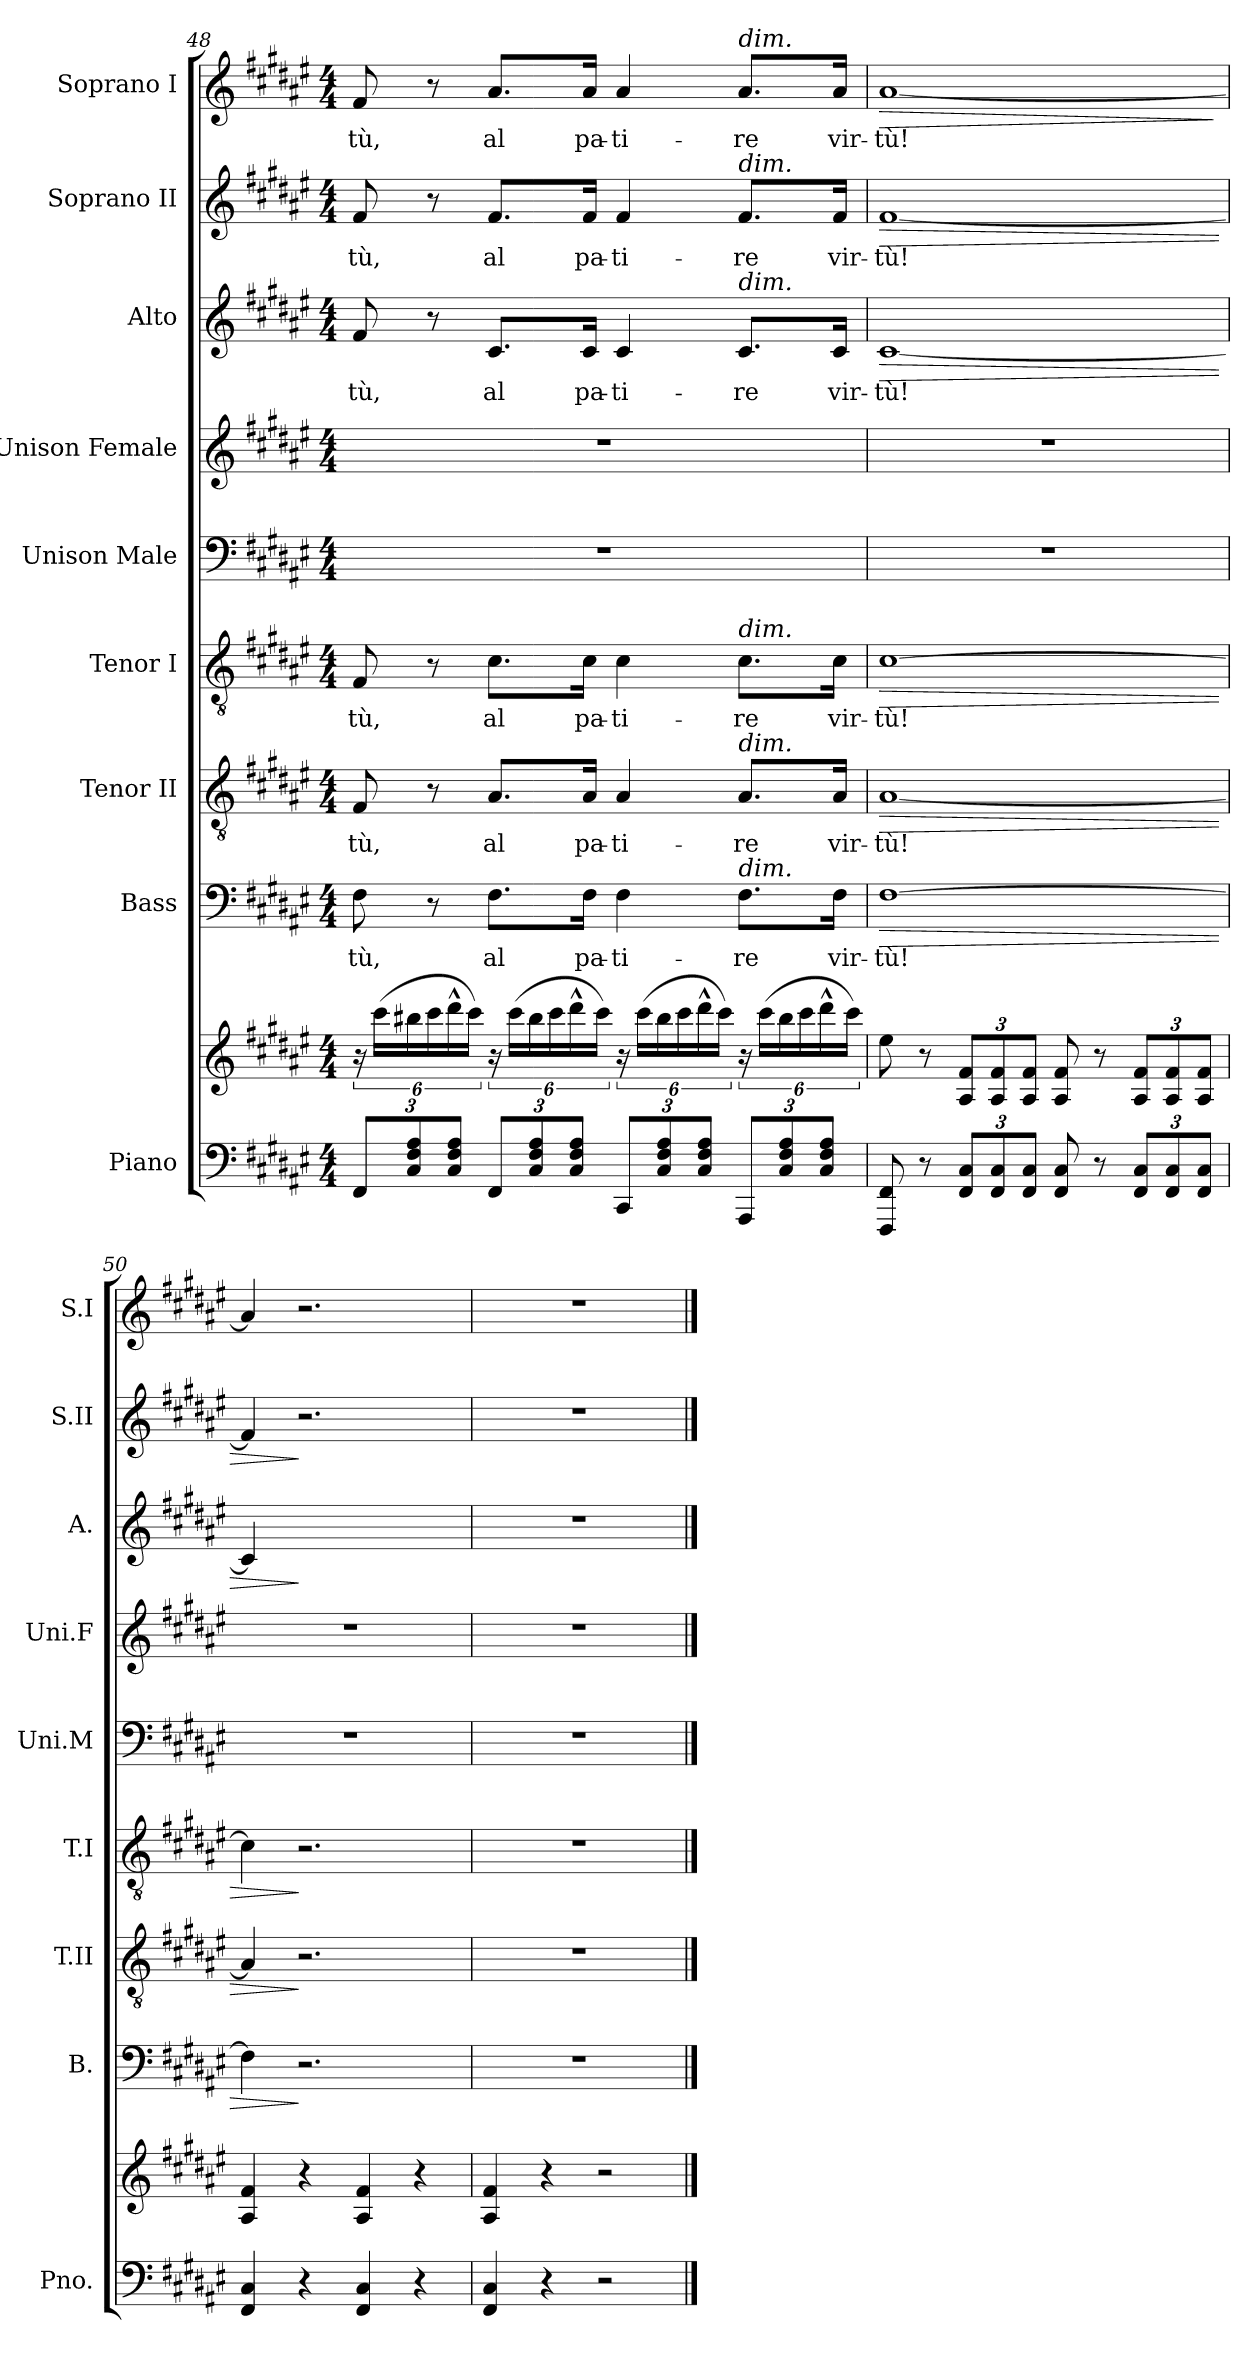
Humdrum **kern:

**kern	**kern	**kern	**text	**dynam	**kern	**text	**dynam	**kern	**text	**dynam	**kern	**kern	**kern	**text	**dynam	**kern	**text	**dynam	**kern	**text	**dynam
*part9	*part9	*part8	*part8	*part8	*part7	*part7	*part7	*part6	*part6	*part6	*part5	*part4	*part3	*part3	*part3	*part2	*part2	*part2	*part1	*part1	*part1
*staff10	*staff9	*staff8	*staff8	*staff8	*staff7	*staff7	*staff7	*staff6	*staff6	*staff6	*staff5	*staff4	*staff3	*staff3	*staff3	*staff2	*staff2	*staff2	*staff1	*staff1	*staff1
*I"Piano	*	*I"Bass	*	*	*I"Tenor II	*	*	*I"Tenor I	*	*	*I"Unison Male	*I"Unison Female	*I"Alto	*	*	*I"Soprano II	*	*	*I"Soprano I	*	*
*I'Pno.	*	*I'B.	*	*	*I'T.II	*	*	*I'T.I	*	*	*I'Uni.M	*I'Uni.F	*I'A.	*	*	*I'S.II	*	*	*I'S.I	*	*
!!LO:PB:g=z
*clefF4	*clefG2	*clefF4	*	*	*clefGv2	*	*	*clefGv2	*	*	*clefF4	*clefG2	*clefG2	*	*	*clefG2	*	*	*clefG2	*	*
*k[f#c#g#d#a#e#]	*k[f#c#g#d#a#e#]	*k[f#c#g#d#a#e#]	*	*	*k[f#c#g#d#a#e#]	*	*	*k[f#c#g#d#a#e#]	*	*	*k[f#c#g#d#a#e#]	*k[f#c#g#d#a#e#]	*k[f#c#g#d#a#e#]	*	*	*k[f#c#g#d#a#e#]	*	*	*k[f#c#g#d#a#e#]	*	*
*M4/4	*M4/4	*M4/4	*	*	*M4/4	*	*	*M4/4	*	*	*M4/4	*M4/4	*M4/4	*	*	*M4/4	*	*	*M4/4	*	*
*Xbrackettup	*	*	*	*	*	*	*	*	*	*	*	*	*	*	*	*	*	*	*	*	*
=48	=48	=48	=48	=48	=48	=48	=48	=48	=48	=48	=48	=48	=48	=48	=48	=48	=48	=48	=48	=48	=48
!	!	!	!LO:LY:b	!	!	!LO:LY:b	!	!	!LO:LY:b	!	!	!	!	!LO:LY:b	!	!	!LO:LY:b	!	!	!LO:LY:b	!
12FF#/L	24r	8F#\	-tù,	.	8F#/	-tù,	.	8F#/	-tù,	.	1r	1r	8f#/	-tù,	.	8f#/	-tù,	.	8f#/	-tù,	.
.	(24ccc#\LL	.	.	.	.	.	.	.	.	.	.	.	.	.	.	.	.	.	.	.	.
12C#/ 12F#/ 12A#/	24bb#X\	.	.	.	.	.	.	.	.	.	.	.	.	.	.	.	.	.	.	.	.
.	24ccc#\	8r	.	.	8r	.	.	8r	.	.	.	.	8r	.	.	8r	.	.	8r	.	.
12C#/ 12F#/ 12A#/J	24ddd#^^\	.	.	.	.	.	.	.	.	.	.	.	.	.	.	.	.	.	.	.	.
.	24ccc#\JJ)	.	.	.	.	.	.	.	.	.	.	.	.	.	.	.	.	.	.	.	.
!	!	!	!LO:LY:b	!	!	!LO:LY:b	!	!	!LO:LY:b	!	!	!	!	!LO:LY:b	!	!	!LO:LY:b	!	!	!LO:LY:b	!
12FF#/L	24r	8.F#\L	al	.	8.A#/L	al	.	8.c#\L	al	.	.	.	8.c#/L	al	.	8.f#/L	al	.	8.a#/L	al	.
.	(24ccc#\LL	.	.	.	.	.	.	.	.	.	.	.	.	.	.	.	.	.	.	.	.
12C#/ 12F#/ 12A#/	24bb#\	.	.	.	.	.	.	.	.	.	.	.	.	.	.	.	.	.	.	.	.
.	24ccc#\	.	.	.	.	.	.	.	.	.	.	.	.	.	.	.	.	.	.	.	.
12C#/ 12F#/ 12A#/J	24ddd#^^\	.	.	.	.	.	.	.	.	.	.	.	.	.	.	.	.	.	.	.	.
!	!	!	!LO:LY:b	!	!	!LO:LY:b	!	!	!LO:LY:b	!	!	!	!	!LO:LY:b	!	!	!LO:LY:b	!	!	!LO:LY:b	!
.	.	16F#\Jk	pa-	.	16A#/Jk	pa-	.	16c#\Jk	pa-	.	.	.	16c#/Jk	pa-	.	16f#/Jk	pa-	.	16a#/Jk	pa-	.
.	24ccc#\JJ)	.	.	.	.	.	.	.	.	.	.	.	.	.	.	.	.	.	.	.	.
!	!	!	!LO:LY:b	!	!	!LO:LY:b	!	!	!LO:LY:b	!	!	!	!	!LO:LY:b	!	!	!LO:LY:b	!	!	!LO:LY:b	!
12CC#/L	24r	4F#\	-ti-	.	4A#/	-ti-	.	4c#\	-ti-	.	.	.	4c#/	-ti-	.	4f#/	-ti-	.	4a#/	-ti-	.
.	(24ccc#\LL	.	.	.	.	.	.	.	.	.	.	.	.	.	.	.	.	.	.	.	.
12C#/ 12F#/ 12A#/	24bb#\	.	.	.	.	.	.	.	.	.	.	.	.	.	.	.	.	.	.	.	.
.	24ccc#\	.	.	.	.	.	.	.	.	.	.	.	.	.	.	.	.	.	.	.	.
12C#/ 12F#/ 12A#/J	24ddd#^^\	.	.	.	.	.	.	.	.	.	.	.	.	.	.	.	.	.	.	.	.
.	24ccc#\JJ)	.	.	.	.	.	.	.	.	.	.	.	.	.	.	.	.	.	.	.	.
!	!	!	!	!	!	!	!	!	!	!	!	!	!	!	!	!	!	!	!LO:TX:a:i:t=dim.	!	!
!	!	!	!	!	!	!	!	!	!	!	!	!	!	!	!	!LO:TX:a:i:t=dim.	!	!	!	!	!
!	!	!	!	!	!	!	!	!	!	!	!	!	!LO:TX:a:i:t=dim.	!	!	!	!	!	!	!	!
!	!	!	!	!	!	!	!	!LO:TX:a:i:t=dim.	!	!	!	!	!	!	!	!	!	!	!	!	!
!	!	!	!	!	!LO:TX:a:i:t=dim.	!	!	!	!	!	!	!	!	!	!	!	!	!	!	!	!
!	!	!LO:TX:a:i:t=dim.	!	!	!	!	!	!	!	!	!	!	!	!	!	!	!	!	!	!	!
!	!	!	!LO:LY:b	!	!	!LO:LY:b	!	!	!LO:LY:b	!	!	!	!	!LO:LY:b	!	!	!LO:LY:b	!	!	!LO:LY:b	!
12AAA#/L	24r	8.F#\L	-re	.	8.A#/L	-re	.	8.c#\L	-re	.	.	.	8.c#/L	-re	.	8.f#/L	-re	.	8.a#/L	-re	.
.	(24ccc#\LL	.	.	.	.	.	.	.	.	.	.	.	.	.	.	.	.	.	.	.	.
12C#/ 12F#/ 12A#/	24bb#\	.	.	.	.	.	.	.	.	.	.	.	.	.	.	.	.	.	.	.	.
.	24ccc#\	.	.	.	.	.	.	.	.	.	.	.	.	.	.	.	.	.	.	.	.
12C#/ 12F#/ 12A#/J	24ddd#^^\	.	.	.	.	.	.	.	.	.	.	.	.	.	.	.	.	.	.	.	.
!	!	!	!LO:LY:b	!	!	!LO:LY:b	!	!	!LO:LY:b	!	!	!	!	!LO:LY:b	!	!	!LO:LY:b	!	!	!LO:LY:b	!
.	.	16F#\Jk	vir-	.	16A#/Jk	vir-	.	16c#\Jk	vir-	.	.	.	16c#/Jk	vir-	.	16f#/Jk	vir-	.	16a#/Jk	vir-	.
.	24ccc#\JJ)	.	.	.	.	.	.	.	.	.	.	.	.	.	.	.	.	.	.	.	.
=49	=49	=49	=49	=49	=49	=49	=49	=49	=49	=49	=49	=49	=49	=49	=49	=49	=49	=49	=49	=49	=49
!	!	!	!LO:LY:b	!LO:HP:b	!	!LO:LY:b	!LO:HP:b	!	!LO:LY:b	!LO:HP:b	!	!	!	!LO:LY:b	!LO:HP:b	!	!LO:LY:b	!LO:HP:b	!	!LO:LY:b	!LO:HP:b
8FFF#/ 8FF#/	8ee#\	[1F#	-tù!	>	[1A#	-tù!	>	[1c#	-tù!	>	1r	1r	[1c#	-tù!	>	[1f#	-tù!	>	[1a#	-tù!	>
8r	8r	.	.	.	.	.	.	.	.	.	.	.	.	.	.	.	.	.	.	.	.
*	*Xbrackettup	*	*	*	*	*	*	*	*	*	*	*	*	*	*	*	*	*	*	*	*
12FF#/ 12C#/L	12A#/ 12f#/L	.	.	.	.	.	.	.	.	.	.	.	.	.	.	.	.	.	.	.	.
12FF#/ 12C#/	12A#/ 12f#/	.	.	.	.	.	.	.	.	.	.	.	.	.	.	.	.	.	.	.	.
12FF#/ 12C#/J	12A#/ 12f#/J	.	.	.	.	.	.	.	.	.	.	.	.	.	.	.	.	.	.	.	.
8FF#/ 8C#/	8A#/ 8f#/	.	.	.	.	.	.	.	.	.	.	.	.	.	.	.	.	.	.	.	.
8r	8r	.	.	.	.	.	.	.	.	.	.	.	.	.	.	.	.	.	.	.	.
12FF#/ 12C#/L	12A#/ 12f#/L	.	.	.	.	.	.	.	.	.	.	.	.	.	.	.	.	.	.	.	.
12FF#/ 12C#/	12A#/ 12f#/	.	.	.	.	.	.	.	.	.	.	.	.	.	.	.	.	.	.	.	.
12FF#/ 12C#/J	12A#/ 12f#/J	.	.	.	.	.	.	.	.	.	.	.	.	.	.	.	.	.	.	.	.
.	.	.	.	.	.	.	.	.	.	.	.	.	.	.	.	.	.	.	.	.	]
!!LO:PB:g=z
=50	=50	=50	=50	=50	=50	=50	=50	=50	=50	=50	=50	=50	=50	=50	=50	=50	=50	=50	=50	=50	=50
4FF#/ 4C#/	4A#/ 4f#/	4F#\]	.	.	4A#/]	.	.	4c#\]	.	.	1r	1r	4c#/]	.	.	4f#/]	.	.	4a#/]	.	.
4r	4r	2.r	.	]	2.r	.	]	2.r	.	]	.	.	2.ryy	.	]	2.r	.	]	2.r	.	.
4FF#/ 4C#/	4A#/ 4f#/	.	.	.	.	.	.	.	.	.	.	.	.	.	.	.	.	.	.	.	.
4r	4r	.	.	.	.	.	.	.	.	.	.	.	.	.	.	.	.	.	.	.	.
=51	=51	=51	=51	=51	=51	=51	=51	=51	=51	=51	=51	=51	=51	=51	=51	=51	=51	=51	=51	=51	=51
4FF#/ 4C#/	4A#/ 4f#/	1r	.	.	1r	.	.	1r	.	.	1r	1r	1r	.	.	1r	.	.	1r	.	.
4r	4r	.	.	.	.	.	.	.	.	.	.	.	.	.	.	.	.	.	.	.	.
2r	2r	.	.	.	.	.	.	.	.	.	.	.	.	.	.	.	.	.	.	.	.
==	==	==	==	==	==	==	==	==	==	==	==	==	==	==	==	==	==	==	==	==	==
*-	*-	*-	*-	*-	*-	*-	*-	*-	*-	*-	*-	*-	*-	*-	*-	*-	*-	*-	*-	*-	*-
